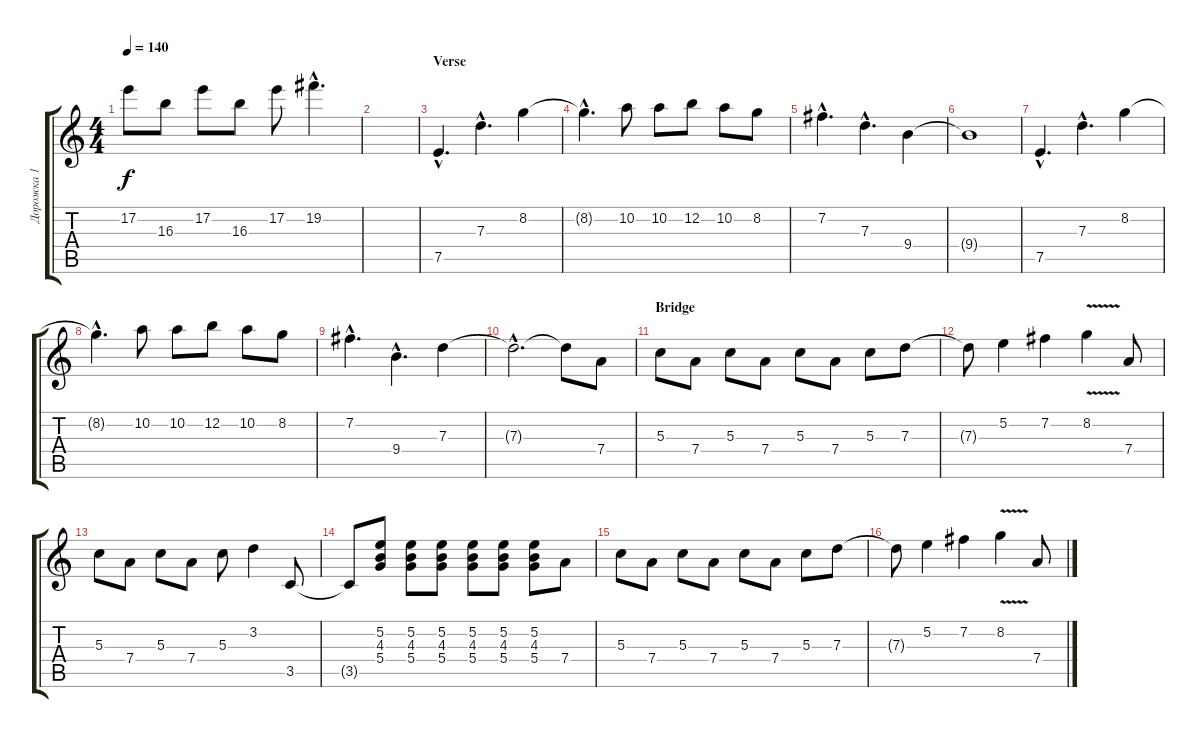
\track ("Дорожка 1" "Дорожка 1") {instrument distortionguitar}
\staff {score tabs}
\tuning (E4 B3 G3 D3 A2 E2) {hide}
\ts (4 4)
\tempo 140
\clef g2
\ks c
17.2.8{dy f} 16.3.8 17.2.8 16.3.8 17.2.8 19.2{hac}.4{d} |
|
\section ("" "Verse")
7.5{hac}.4{d} 7.3{hac}.4{d} 8.2.4 |
8.2{hac t}.4{d} 10.2.8 10.2.8 12.2.8 10.2.8 8.2.8 |
7.2{hac}.4{d} 7.3{hac}.4{d} 9.4.4 |
9.4{t}.1 |
7.5{hac}.4{d} 7.3{hac}.4{d} 8.2.4 |
8.2{hac t}.4{d} 10.2.8 10.2.8 12.2.8 10.2.8 8.2.8 |
7.2{hac}.4{d} 9.4{hac}.4{d} 7.3.4 |
7.3{hac t}.2{d} 7.3{t}.8 7.4.8 |
\section ("" "Bridge")
5.3.8 7.4.8 5.3.8 7.4.8 5.3.8 7.4.8 5.3.8 7.3.8 |
7.3{t}.8 5.2.4 7.2.4 8.2{v}.4 7.4.8 |
5.3.8 7.4.8 5.3.8 7.4.8 5.3.8 3.2.4 3.5.8 |
3.5{t}.8 (5.2 4.3 5.4).8 (5.2 4.3 5.4).8 (5.2 4.3 5.4).8 (5.2 4.3 5.4).8 (5.2 4.3 5.4).8 (5.2 4.3 5.4).8 7.4.8 |
5.3.8 7.4.8 5.3.8 7.4.8 5.3.8 7.4.8 5.3.8 7.3.8 |
7.3{t}.8 5.2.4 7.2.4 8.2{v}.4 7.4.8
